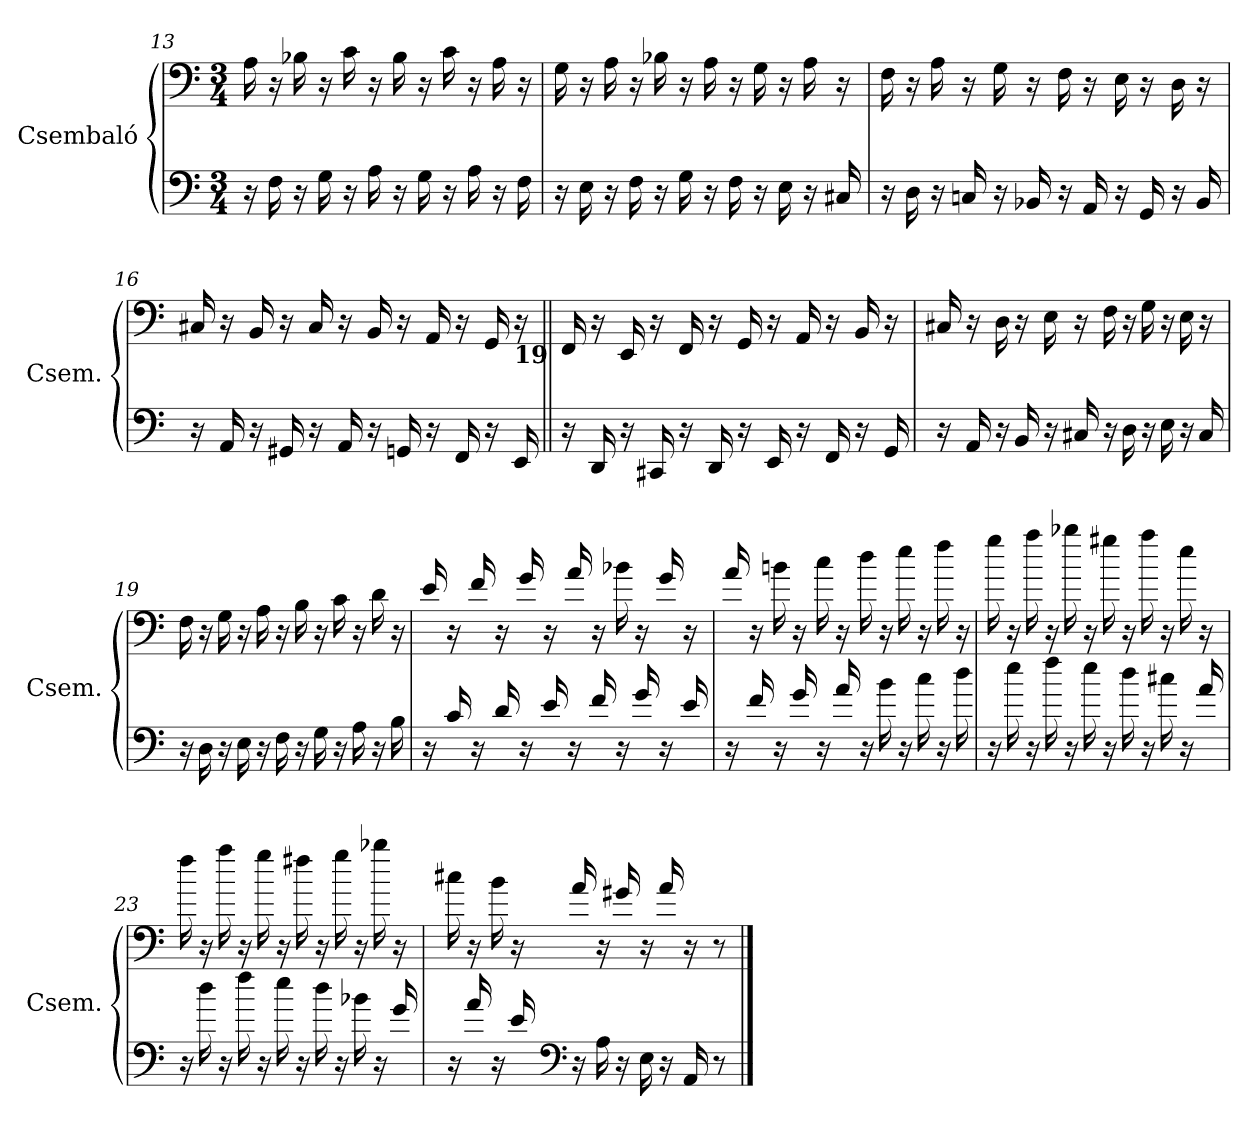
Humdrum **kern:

**kern	**kern
*part1	*part1
*staff2	*staff1
*I"Csembaló	*
*I'Csem.	*
!!LO:PB:g=z
*clefF4	*clefF4
*k[]	*k[]
*M3/4	*M3/4
=13	=13
16r	16A\
16F\	16r
16r	16B-X\
16G\	16r
16r	16c\
16A\	16r
16r	16B-\
16G\	16r
16r	16c\
16A\	16r
16r	16A\
16F\	16r
=14	=14
16r	16G\
16E\	16r
16r	16A\
16F\	16r
16r	16B-X\
16G\	16r
16r	16A\
16F\	16r
16r	16G\
16E\	16r
16r	16A\
16C#X/	16r
=15	=15
*	*MM140
16r	16F\
16D\	16r
16r	16A\
16Cn/	16r
16r	16G\
16BB-X/	16r
16r	16F\
16AA/	16r
16r	16E\
16GG/	16r
16r	16D\
16BB-/	16r
!!LO:LB:g=z
=16	=16
*	*MM120
16r	16C#X/
16AA/	16r
16r	16BB/
16GG#X/	16r
16r	16C#/
16AA/	16r
*	*MM100
16r	16BB/
16GGn/	16r
16r	16AA/
16FF/	16r
*	*MM80
16r	16GG/
!	!LO:TX:b:B:t=19
16EE/	16r
=17||	=17||
*	*MM50
16r	16FF/
16DD/	16r
*	*MM60
16r	16EE/
16CC#X/	16r
16r	16FF/
16DD/	16r
*	*MM80
16r	16GG/
16EE/	16r
16r	16AA/
16FF/	16r
*	*MM100
16r	16BB/
16GG/	16r
!!LO:LB:g=z
=18	=18
16r	16C#X/
16AA/	16r
*	*MM120
16r	16D\
16BB/	16r
16r	16E\
16C#X/	16r
*	*MM140
16r	16F\
16D\	16r
16r	16G\
16E\	16r
*	*MM160
16r	16E\
16C#/	16r
=19	=19
16r	16F\
16D\	16r
16r	16G\
16E\	16r
16r	16A\
16F\	16r
16r	16B\
16G\	16r
16r	16c\
16A\	16r
16r	16d\
16B\	16r
!!LO:LB:g=z
=20	=20
16r	16e/
16c/	16r
16r	16f/
16d/	16r
16r	16g/
16e/	16r
16r	16a/
16f/	16r
16r	16b-X\
16g/	16r
16r	16g/
16e/	16r
=21	=21
16r	16a/
16f/	16r
16r	16bn\
16g/	16r
16r	16cc\
16a/	16r
16r	16dd\
16b\	16r
16r	16ee\
16cc\	16r
16r	16ff\
16dd\	16r
!!LO:LB:g=z
=22	=22
16r	16gg\
16ee\	16r
16r	16aa\
16ff\	16r
16r	16bb-X\
16ee\	16r
16r	16gg#X\
16dd\	16r
16r	16aa\
16cc#X\	16r
16r	16ee\
16a/	16r
=23	=23
*	*MM140
16r	16ff\
16dd\	16r
16r	16aa\
16ff\	16r
*	*MM120
16r	16gg\
16ee\	16r
16r	16ff#X\
16dd\	16r
*	*MM100
16r	16gg\
16b-X\	16r
16r	16bb-X\
16g/	16r
!!LO:LB:g=z
=24	=24
16r	16cc#X\
16a/	16r
*	*MM80
16r	16b\
16e/	16r
*clefF4	*
16r	16a/
16A\	16r
*	*MM60
16r	16g#X/
16E\	16r
*	*MM18
16r	16a/
*	*MM4
16AA/	16r
8r	8r
==	==
*-	*-
